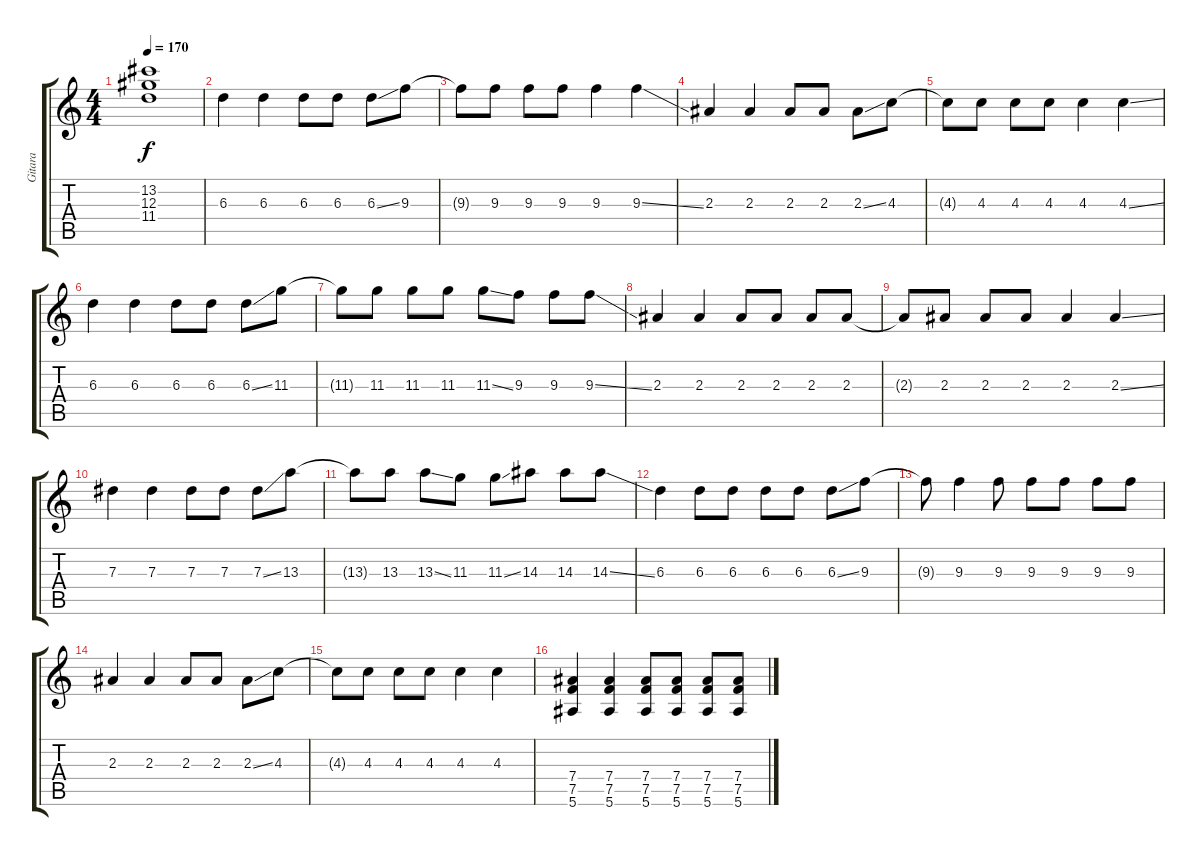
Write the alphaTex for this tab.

\track ("Gitara" "Gitara") {instrument electricguitarclean}
\staff {score tabs}
\tuning (C4 C4 Ab3 Eb3 Bb2 F2) {hide}
\ts (4 4)
\tempo 170
\clef g2
\ks c
(13.2{t} 12.3{t} 11.4{t}).1{dy f} |
6.3.4{instrument distortionguitar} 6.3.4 6.3.8 6.3.8 6.3{ss}.8 9.3.8 |
9.3{t}.8 9.3.8 9.3.8 9.3.8 9.3.4 9.3{ss}.4 |
2.3.4 2.3.4 2.3.8 2.3.8 2.3{ss}.8 4.3.8 |
4.3{t}.8 4.3.8 4.3.8 4.3.8 4.3.4 4.3{ss}.4 |
6.3.4 6.3.4 6.3.8 6.3.8 6.3{ss}.8 11.3.8 |
11.3{t}.8 11.3.8 11.3.8 11.3.8 11.3{ss}.8 9.3.8 9.3.8 9.3{ss}.8 |
2.3.4 2.3.4 2.3.8 2.3.8 2.3.8 2.3.8 |
2.3{t}.8 2.3.8 2.3.8 2.3.8 2.3.4 2.3{ss}.4 |
7.3.4 7.3.4 7.3.8 7.3.8 7.3{ss}.8 13.3.8 |
13.3{t}.8 13.3.8 13.3{ss}.8 11.3.8 11.3{ss}.8 14.3.8 14.3.8 14.3{ss}.8 |
6.3.4 6.3.8 6.3.8 6.3.8 6.3.8 6.3{ss}.8 9.3.8 |
9.3{t}.8 9.3.4 9.3.8 9.3.8 9.3.8 9.3.8 9.3.8 |
2.3.4 2.3.4 2.3.8 2.3.8 2.3{ss}.8 4.3.8 |
4.3{t}.8 4.3.8 4.3.8 4.3.8 4.3.4 4.3.4 |
(7.4 7.5 5.6).4{instrument electricguitarclean} (7.4 7.5 5.6).4 (7.4 7.5 5.6).8 (7.4 7.5 5.6).8 (7.4 7.5 5.6).8 (7.4 7.5 5.6).8
